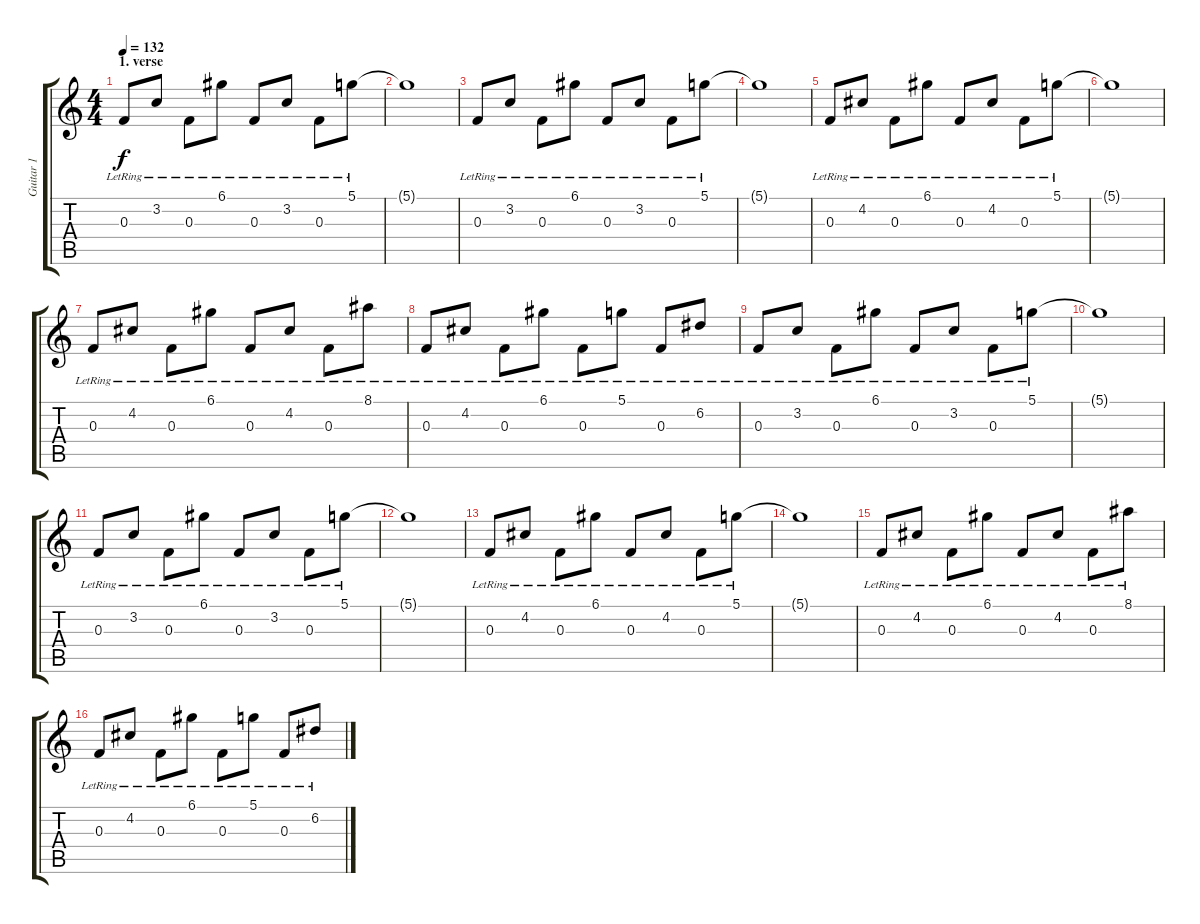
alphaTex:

\track ("Guitar 1" "Guitar 1") {instrument acousticguitarsteel}
\staff {score tabs}
\tuning (D4 A3 F3 C3 G2 D2) {hide}
\ts (4 4)
\section ("" "1. verse")
\tempo 132
\clef g2
\ks c
0.3{lr}.8{dy f} 3.2{lr}.8 0.3{lr}.8 6.1{lr}.8 0.3{lr}.8 3.2{lr}.8 0.3{lr}.8 5.1{lr}.8 |
5.1{t}.1 |
0.3{lr}.8 3.2{lr}.8 0.3{lr}.8 6.1{lr}.8 0.3{lr}.8 3.2{lr}.8 0.3{lr}.8 5.1{lr}.8 |
5.1{t}.1 |
0.3{lr}.8 4.2{lr}.8 0.3{lr}.8 6.1{lr}.8 0.3{lr}.8 4.2{lr}.8 0.3{lr}.8 5.1{lr}.8 |
5.1{t}.1 |
0.3{lr}.8 4.2{lr}.8 0.3{lr}.8 6.1{lr}.8 0.3{lr}.8 4.2{lr}.8 0.3{lr}.8 8.1{lr}.8 |
0.3{lr}.8 4.2{lr}.8 0.3{lr}.8 6.1{lr}.8 0.3{lr}.8 5.1{lr}.8 0.3{lr}.8 6.2{lr}.8 |
0.3{lr}.8 3.2{lr}.8 0.3{lr}.8 6.1{lr}.8 0.3{lr}.8 3.2{lr}.8 0.3{lr}.8 5.1{lr}.8 |
5.1{t}.1 |
0.3{lr}.8 3.2{lr}.8 0.3{lr}.8 6.1{lr}.8 0.3{lr}.8 3.2{lr}.8 0.3{lr}.8 5.1{lr}.8 |
5.1{t}.1 |
0.3{lr}.8 4.2{lr}.8 0.3{lr}.8 6.1{lr}.8 0.3{lr}.8 4.2{lr}.8 0.3{lr}.8 5.1{lr}.8 |
5.1{t}.1 |
0.3{lr}.8 4.2{lr}.8 0.3{lr}.8 6.1{lr}.8 0.3{lr}.8 4.2{lr}.8 0.3{lr}.8 8.1{lr}.8 |
0.3{lr}.8 4.2{lr}.8 0.3{lr}.8 6.1{lr}.8 0.3{lr}.8 5.1{lr}.8 0.3{lr}.8 6.2{lr}.8
